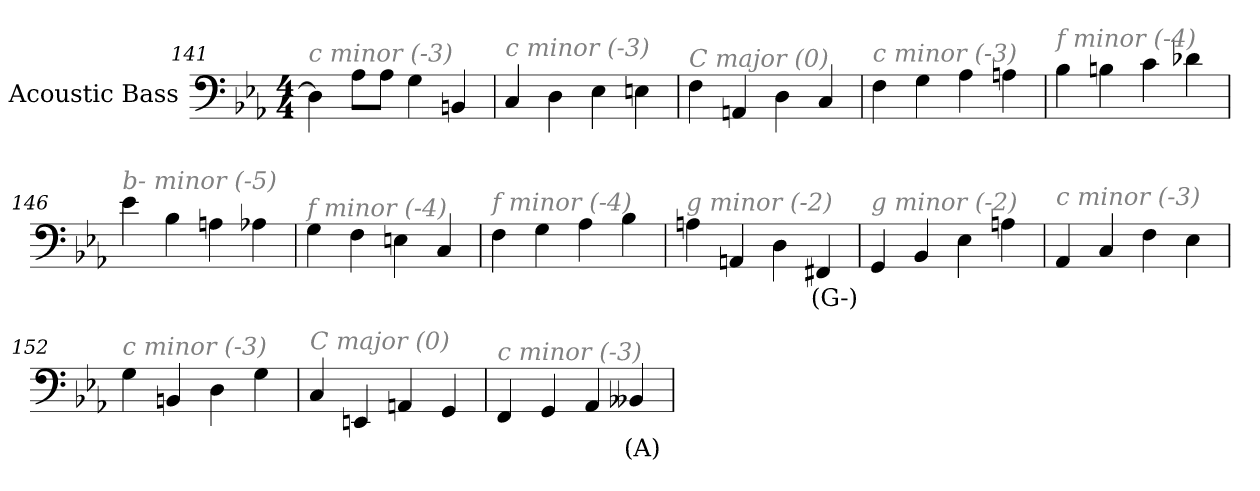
**kern	**text
*part1	*part1
*staff1	*staff1
*I"Acoustic Bass	*
*clefF4	*
*ITrd7c12	*
*k[b-e-a-]	*
*E-:	*
*M4/4	*
=141	=141
!LO:TX:i:color=#808080:t=c minor (-3)	!
4DD]	.
8AA-L	.
8AA-J	.
4GG	.
4BBBn	.
=142	=142
!LO:TX:i:color=#808080:t=c minor (-3)	!
4CC	.
4DD	.
4EE-	.
4EEn	.
=143	=143
!LO:TX:i:color=#808080:t=C major (0)	!
4FF	.
4AAAn	.
4DD	.
4CC	.
=144	=144
!LO:TX:i:color=#808080:t=c minor (-3)	!
4FF	.
4GG	.
4AA-	.
4AAn	.
=145	=145
!LO:TX:i:color=#808080:t=f minor (-4)	!
4BB-	.
4BBn	.
4C	.
4D-X	.
=146	=146
!LO:TX:i:color=#808080:t=b- minor (-5)	!
4E-	.
4BB-	.
4AAn	.
4AA-X	.
=147	=147
!LO:TX:i:color=#808080:t=f minor (-4)	!
4GG	.
4FF	.
4EEn	.
4CC	.
=148	=148
!LO:TX:i:color=#808080:t=f minor (-4)	!
4FF	.
4GG	.
4AA-	.
4BB-	.
=149	=149
!LO:TX:i:color=#808080:t=g minor (-2)	!
4AAn	.
4AAAn	.
4DD	.
4FFF#Xi	(G-)
=150	=150
!LO:TX:i:color=#808080:t=g minor (-2)	!
4GGG	.
4BBB-	.
4EE-	.
4AAn	.
=151	=151
!LO:TX:i:color=#808080:t=c minor (-3)	!
4AAA-	.
4CC	.
4FF	.
4EE-	.
=152	=152
!LO:TX:i:color=#808080:t=c minor (-3)	!
4GG	.
4BBBn	.
4DD	.
4GG	.
=153	=153
!LO:TX:i:color=#808080:t=C major (0)	!
4CC	.
4EEEn	.
4AAAn	.
4GGG	.
=154	=154
!LO:TX:i:color=#808080:t=c minor (-3)	!
4FFF	.
4GGG	.
4AAA-	.
4BBB--Xj	(A)
=	=
*-	*-
